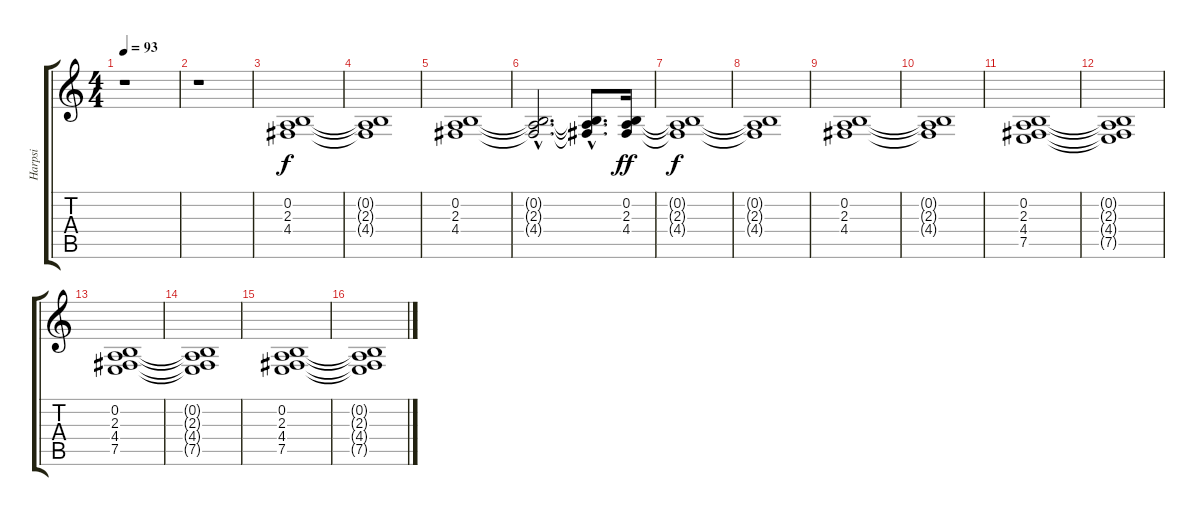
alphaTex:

\track ("Harpsi" "Harpsi") {instrument harpsichord}
\staff {score tabs}
\tuning (E4 B3 G3 D3 A2 E2) {hide}
\ts (4 4)
\tempo 93
\clef g2
\ks c
r.1{dy f instrument harpsichord} |
r.1 |
(0.2 2.3 4.4).1 |
(0.2{t} 2.3{t} 4.4{t}).1 |
(0.2 2.3 4.4).1 |
(0.2{hac t} 2.3{hac t} 4.4{hac t}).2{d} (0.2{hac t} 2.3{hac t} 4.4{hac t}).8{d} (0.2 2.3 4.4).16{dy ff} |
(0.2{t} 2.3{t} 4.4{t}).1{dy f} |
(0.2{t} 2.3{t} 4.4{t}).1 |
(0.2 2.3 4.4).1 |
(0.2{t} 2.3{t} 4.4{t}).1 |
(0.2 2.3 4.4 7.5).1 |
(0.2{t} 2.3{t} 4.4{t} 7.5{t}).1 |
(0.2 2.3 4.4 7.5).1 |
(0.2{t} 2.3{t} 4.4{t} 7.5{t}).1 |
(0.2 2.3 4.4 7.5).1 |
(0.2{t} 2.3{t} 4.4{t} 7.5{t}).1
